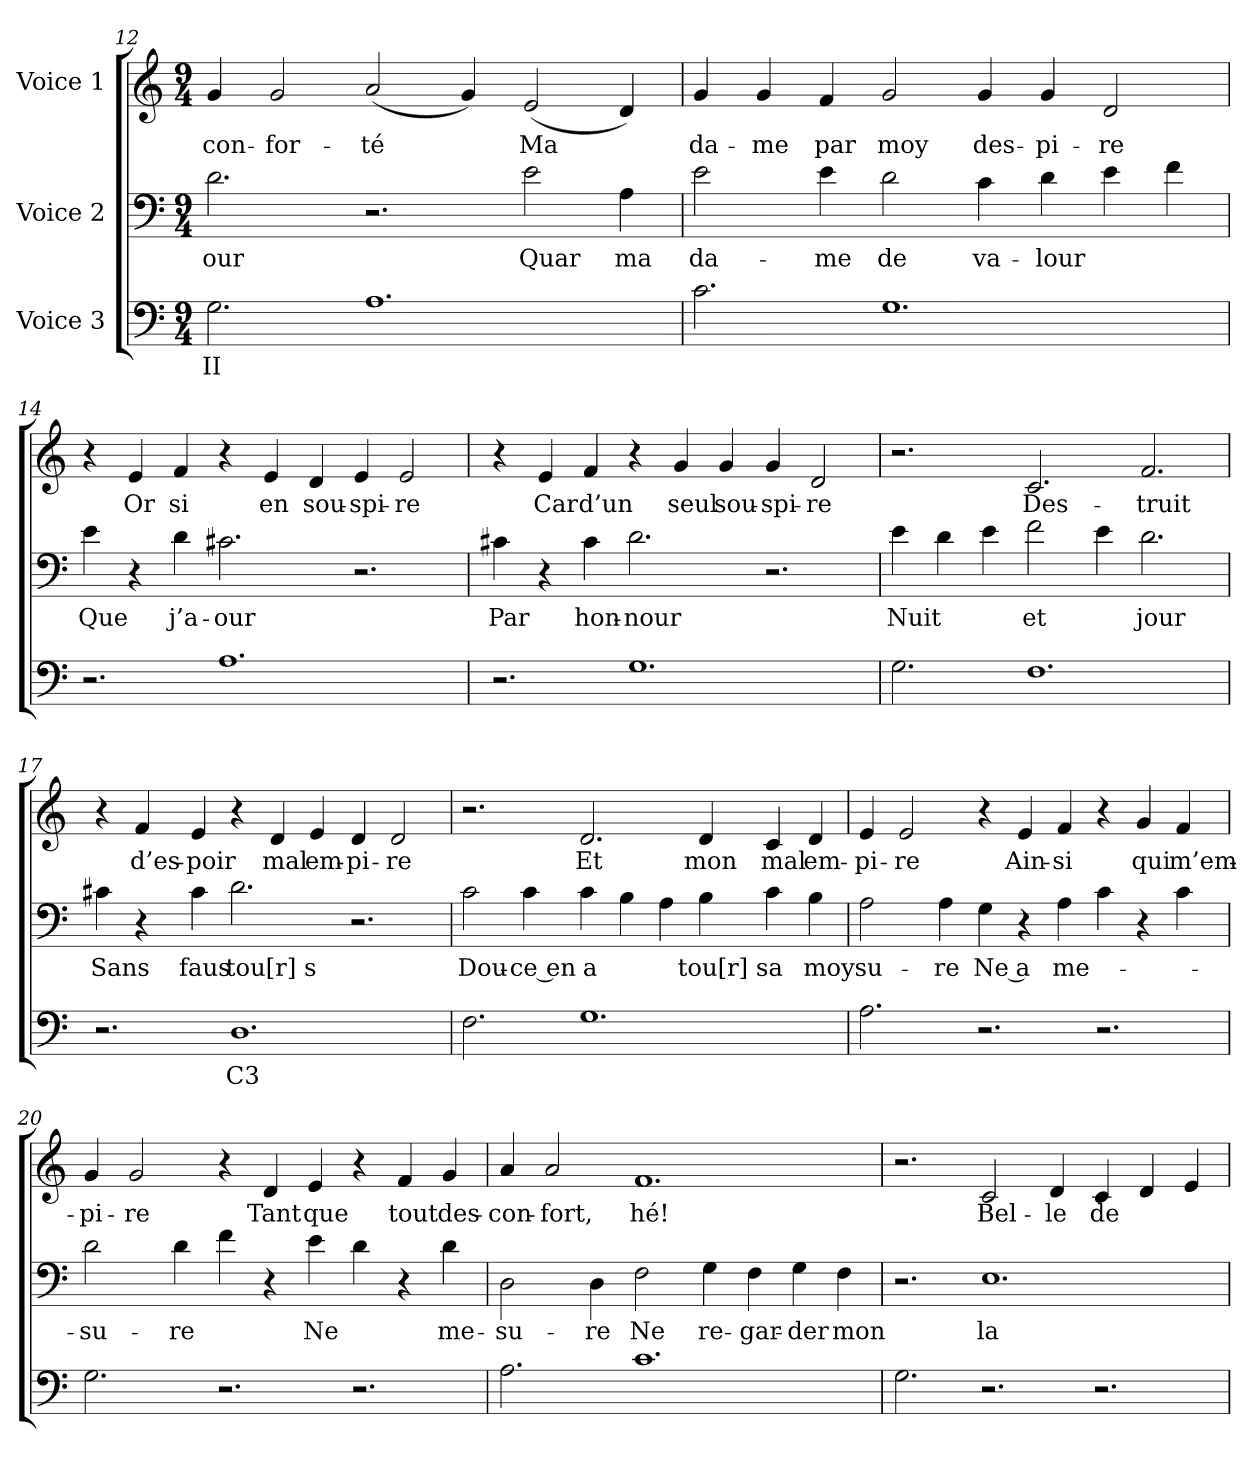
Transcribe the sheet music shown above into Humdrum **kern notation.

**kern	**text	**kern	**text	**kern	**text
*part3	*part3	*part2	*part2	*part1	*part1
*staff3	*staff3	*staff2	*staff2	*staff1	*staff1
*I"Voice 3	*	*I"Voice 2	*	*I"Voice 1	*
*clefF4	*	*clefF4	*	*clefG2	*
*k[]	*	*k[]	*	*k[]	*
*M9/4	*	*M9/4	*	*M9/4	*
=12	=12	=12	=12	=12	=12
!	!LO:LY:b	!	!LO:LY:b	!	!LO:LY:b
2.G\	II	2.d\	-our	4g/	-con-
!	!	!	!	!	!LO:LY:b
.	.	.	.	2g/	-for-
!	!	!	!	!	!LO:LY:b
1.A\	.	2.r	.	(2a/	-té
.	.	.	.	4g/)	.
!	!	!	!LO:LY:b	!	!LO:LY:b
.	.	2e\	Quar	(2e/	Ma
!	!	!	!LO:LY:b	!	!
.	.	4A\	ma	4d/)	.
=13	=13	=13	=13	=13	=13
!	!	!	!LO:LY:b	!	!LO:LY:b
2.c\	.	2e\	da-	4g/	da-
!	!	!	!	!	!LO:LY:b
.	.	.	.	4g/	-me
!	!	!	!LO:LY:b	!	!LO:LY:b
.	.	4e\	-me	4f/	par
!	!	!	!LO:LY:b	!	!LO:LY:b
1.G\	.	2d\	de	2g/	moy
!	!	!	!LO:LY:b	!	!LO:LY:b
.	.	4c\	va-	4g/	des-
!	!	!	!LO:LY:b	!	!LO:LY:b
.	.	4d\	-lour	4g/	-pi-
!	!	!	!	!	!LO:LY:b
.	.	4e\	.	2d/	-re
.	.	4f\	.	.	.
=14	=14	=14	=14	=14	=14
!	!	!	!LO:LY:b	!	!
2.r	.	4e\	Que	4r	.
!	!	!	!	!	!LO:LY:b
.	.	4r	.	4e/	Or
!	!	!	!LO:LY:b	!	!LO:LY:b
.	.	4d\	j’a-	4f/	si
!	!	!	!LO:LY:b	!	!
1.A\	.	2.c#X\	-our	4r	.
!	!	!	!	!	!LO:LY:b
.	.	.	.	4e/	en
!	!	!	!	!	!LO:LY:b
.	.	.	.	4d/	sou-
!	!	!	!	!	!LO:LY:b
.	.	2.r	.	4e/	-spi-
!	!	!	!	!	!LO:LY:b
.	.	.	.	2e/	-re
=15	=15	=15	=15	=15	=15
!	!	!	!LO:LY:b	!	!
2.r	.	4c#\	Par	4r	.
!	!	!	!	!	!LO:LY:b
.	.	4r	.	4e/	Car
!	!	!	!LO:LY:b	!	!LO:LY:b
.	.	4c#\	hon-	4f/	d’un
!	!	!	!LO:LY:b	!	!
1.G\	.	2.d\	-nour	4r	.
!	!	!	!	!	!LO:LY:b
.	.	.	.	4g/	seul
!	!	!	!	!	!LO:LY:b
.	.	.	.	4g/	sou-
!	!	!	!	!	!LO:LY:b
.	.	2.r	.	4g/	-spi-
!	!	!	!	!	!LO:LY:b
.	.	.	.	2d/	-re
=16	=16	=16	=16	=16	=16
!	!	!	!LO:LY:b	!	!
2.G\	.	4e\	Nuit	2.r	.
.	.	4d\	.	.	.
.	.	4e\	.	.	.
!	!	!	!LO:LY:b	!	!LO:LY:b
1.F\	.	2f\	et	2.c/	Des-
.	.	4e\	.	.	.
!	!	!	!LO:LY:b	!	!LO:LY:b
.	.	2.d\	jour	2.f/	-truit
=17	=17	=17	=17	=17	=17
!	!	!	!LO:LY:b	!	!
2.r	.	4c#\	Sans	4r	.
!	!	!	!	!	!LO:LY:b
.	.	4r	.	4f/	d’es-
!	!	!	!LO:LY:b	!	!LO:LY:b
.	.	4c#\	faus	4e/	-poir
!	!LO:LY:b	!	!LO:LY:b	!	!
1.D\	C3	2.d\	tou[r]s	4r	.
!	!	!	!	!	!LO:LY:b
.	.	.	.	4d/	mal
!	!	!	!	!	!LO:LY:b
.	.	.	.	4e/	em-
!	!	!	!	!	!LO:LY:b
.	.	2.r	.	4d/	-pi-
!	!	!	!	!	!LO:LY:b
.	.	.	.	2d/	-re
=18	=18	=18	=18	=18	=18
!	!	!	!LO:LY:b	!	!
2.F\	.	2c\	Dou-	2.r	.
!	!	!	!LO:LY:b	!	!
.	.	4c\	-ce en	.	.
!	!	!	!LO:LY:b	!	!LO:LY:b
1.G\	.	4c\	a	2.d/	Et
.	.	4B\	.	.	.
.	.	4A\	.	.	.
!	!	!	!LO:LY:b	!	!LO:LY:b
.	.	4B\	tou[r]s	4d/	mon
!	!	!	!LO:LY:b	!	!LO:LY:b
.	.	4c\	a	4c/	mal
!	!	!	!LO:LY:b	!	!LO:LY:b
.	.	4B\	moy	4d/	em-
=19	=19	=19	=19	=19	=19
!	!	!	!LO:LY:b	!	!LO:LY:b
2.A\	.	2A\	su-	4e/	-pi-
!	!	!	!	!	!LO:LY:b
.	.	.	.	2e/	-re
!	!	!	!LO:LY:b	!	!
.	.	4A\	-re	.	.
!	!	!	!LO:LY:b	!	!
2.r	.	4G\	Ne a	4r	.
!	!	!	!	!	!LO:LY:b
.	.	4r	.	4e/	Ain-
!	!	!	!LO:LY:b	!	!LO:LY:b
.	.	4A\	me-	4f/	-si
2.r	.	4c\	.	4r	.
!	!	!	!	!	!LO:LY:b
.	.	4r	.	4g/	qui
!	!	!	!	!	!LO:LY:b
.	.	4c\	.	4f/	m’em-
=20	=20	=20	=20	=20	=20
!	!	!	!LO:LY:b	!	!LO:LY:b
2.G\	.	2d\	-su-	4g/	-pi-
!	!	!	!	!	!LO:LY:b
.	.	.	.	2g/	-re
!	!	!	!LO:LY:b	!	!
.	.	4d\	-re	.	.
2.r	.	4f\	.	4r	.
!	!	!	!	!	!LO:LY:b
.	.	4r	.	4d/	Tant
!	!	!	!LO:LY:b	!	!LO:LY:b
.	.	4e\	Ne	4e/	que
2.r	.	4d\	.	4r	.
!	!	!	!	!	!LO:LY:b
.	.	4r	.	4f/	tout
!	!	!	!LO:LY:b	!	!LO:LY:b
.	.	4d\	me-	4g/	des-
=21	=21	=21	=21	=21	=21
!	!	!	!LO:LY:b	!	!LO:LY:b
2.A\	.	2D\	-su-	4a/	-con-
!	!	!	!	!	!LO:LY:b
.	.	.	.	2a/	-fort,
!	!	!	!LO:LY:b	!	!
.	.	4D\	-re	.	.
!	!	!	!LO:LY:b	!	!LO:LY:b
1.c\	.	2F\	Ne	1.f/	hé!
!	!	!	!LO:LY:b	!	!
.	.	4G\	re-	.	.
!	!	!	!LO:LY:b	!	!
.	.	4F\	-gar-	.	.
!	!	!	!LO:LY:b	!	!
.	.	4G\	-der	.	.
!	!	!	!LO:LY:b	!	!
.	.	4F\	mon	.	.
=22	=22	=22	=22	=22	=22
2.G\	.	2.r	.	2.r	.
!	!	!	!LO:LY:b	!	!LO:LY:b
2.r	.	1.E\	la-	2c/	Bel-
!	!	!	!	!	!LO:LY:b
.	.	.	.	4d/	-le
!	!	!	!	!	!LO:LY:b
2.r	.	.	.	4c/	de
.	.	.	.	4d/	.
.	.	.	.	4e/	.
=	=	=	=	=	=
*-	*-	*-	*-	*-	*-
